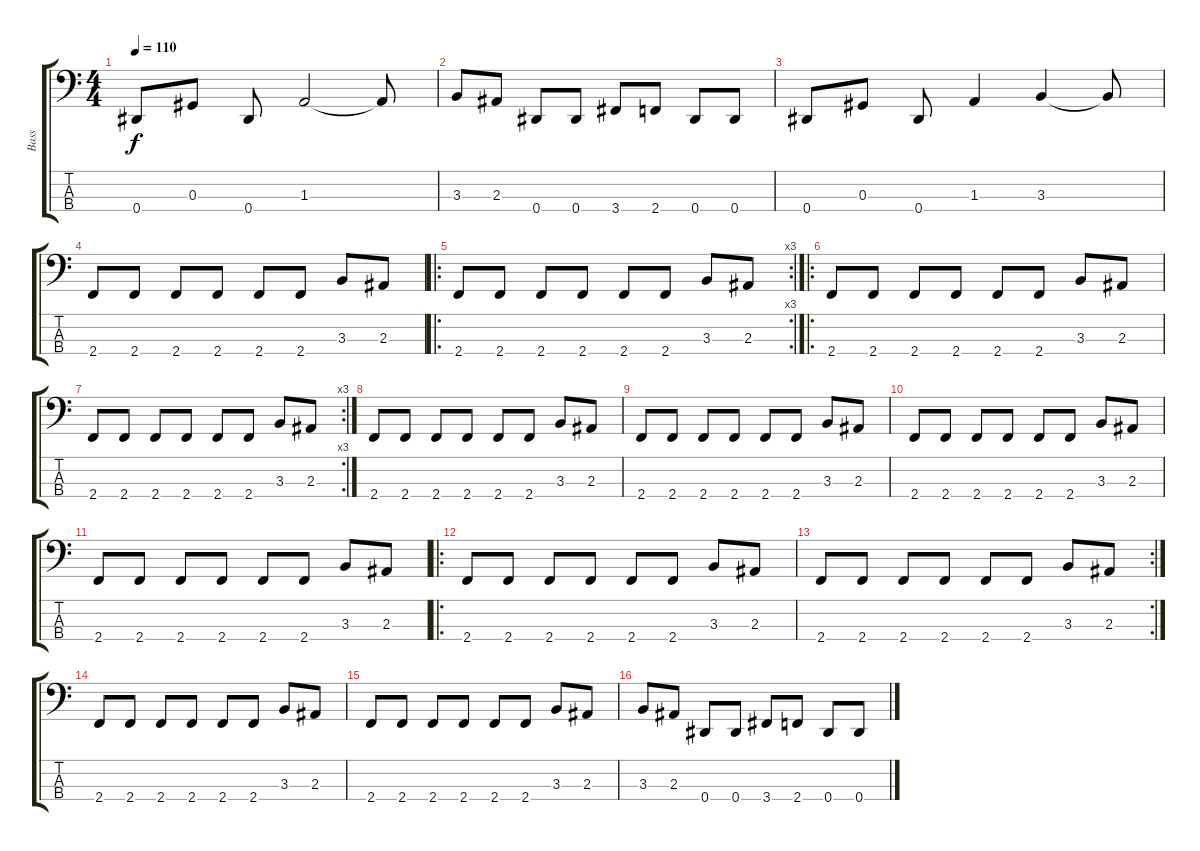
\track ("Bass" "Bass") {instrument electricbassfinger}
\staff {score tabs}
\tuning (Gb2 Db2 Ab1 Eb1) {hide}
\ts (4 4)
\tempo 110
\clef f4
\ks c
0.4.8{dy f} 0.3.8 0.4.8 1.3.2 1.3{t}.8 |
3.3.8 2.3.8 0.4.8 0.4.8 3.4.8 2.4.8 0.4.8 0.4.8 |
0.4.8 0.3.8 0.4.8 1.3.4 3.3.4 3.3{t}.8 |
2.4.8 2.4.8 2.4.8 2.4.8 2.4.8 2.4.8 3.3.8 2.3.8 |
\ro
\rc 3
2.4.8 2.4.8 2.4.8 2.4.8 2.4.8 2.4.8 3.3.8 2.3.8 |
\ro
2.4.8 2.4.8 2.4.8 2.4.8 2.4.8 2.4.8 3.3.8 2.3.8 |
\rc 3
2.4.8 2.4.8 2.4.8 2.4.8 2.4.8 2.4.8 3.3.8 2.3.8 |
2.4.8 2.4.8 2.4.8 2.4.8 2.4.8 2.4.8 3.3.8 2.3.8 |
2.4.8 2.4.8 2.4.8 2.4.8 2.4.8 2.4.8 3.3.8 2.3.8 |
2.4.8 2.4.8 2.4.8 2.4.8 2.4.8 2.4.8 3.3.8 2.3.8 |
2.4.8 2.4.8 2.4.8 2.4.8 2.4.8 2.4.8 3.3.8 2.3.8 |
\ro
2.4.8 2.4.8 2.4.8 2.4.8 2.4.8 2.4.8 3.3.8 2.3.8 |
\rc 2
2.4.8 2.4.8 2.4.8 2.4.8 2.4.8 2.4.8 3.3.8 2.3.8 |
2.4.8 2.4.8 2.4.8 2.4.8 2.4.8 2.4.8 3.3.8 2.3.8 |
2.4.8 2.4.8 2.4.8 2.4.8 2.4.8 2.4.8 3.3.8 2.3.8 |
3.3.8 2.3.8 0.4.8 0.4.8 3.4.8 2.4.8 0.4.8 0.4.8
